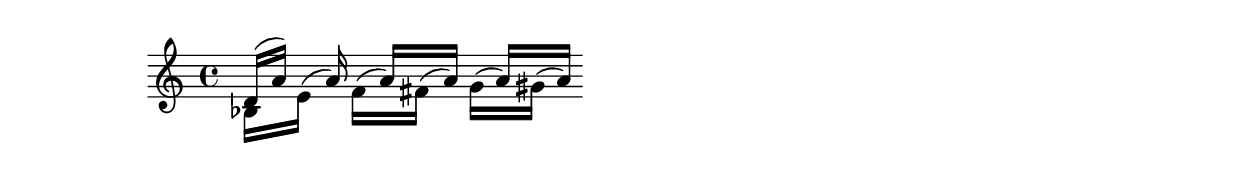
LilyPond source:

%% Do not edit this file; it is auto-generated from LSR http://lsr.dsi.unimi.it
%% This file is in the public domain.
\version "2.11.52"

\header {
  lsrtags = "expressive-marks, keyboards, unfretted-strings"

  texidoces = "
En determinadas situaciones es necesario crear ligaduras de
expresión entre notas que están en voces distintas.

La solución es añadir notas invisibles a una de las voces
utilizando @code{\hideNotes}.

Este ejemplo es el compás 235 de la Chacona de la segunda Partita
para violín solo, BWV 1004, de Bach.

"
  doctitlees = "Hacer ligaduras entre voces distintas"

  texidoc = "
In some situations, it may be necessary to create slurs between notes
from different voices.

The solution is to add invisible notes to one of the voices, using
@code{\\hideNotes}.

This example is measure 235 of the Ciaconna from Bach's 2nd Partita for
solo violin, BWV 1004.

"
  doctitle = "Creating slurs across voices"
} % begin verbatim
\relative c' {
  << {
    d16( a') s a s a[ s a] s a[ s a]
  }
  \\
  {
    \slurUp
    bes,16[ s e](
    \hideNotes a)
    \unHideNotes f[(
    \hideNotes a)
    \unHideNotes fis](
    \hideNotes a)
    \unHideNotes g[(
    \hideNotes a)
    \unHideNotes gis](
    \hideNotes a)
  } >>
}
